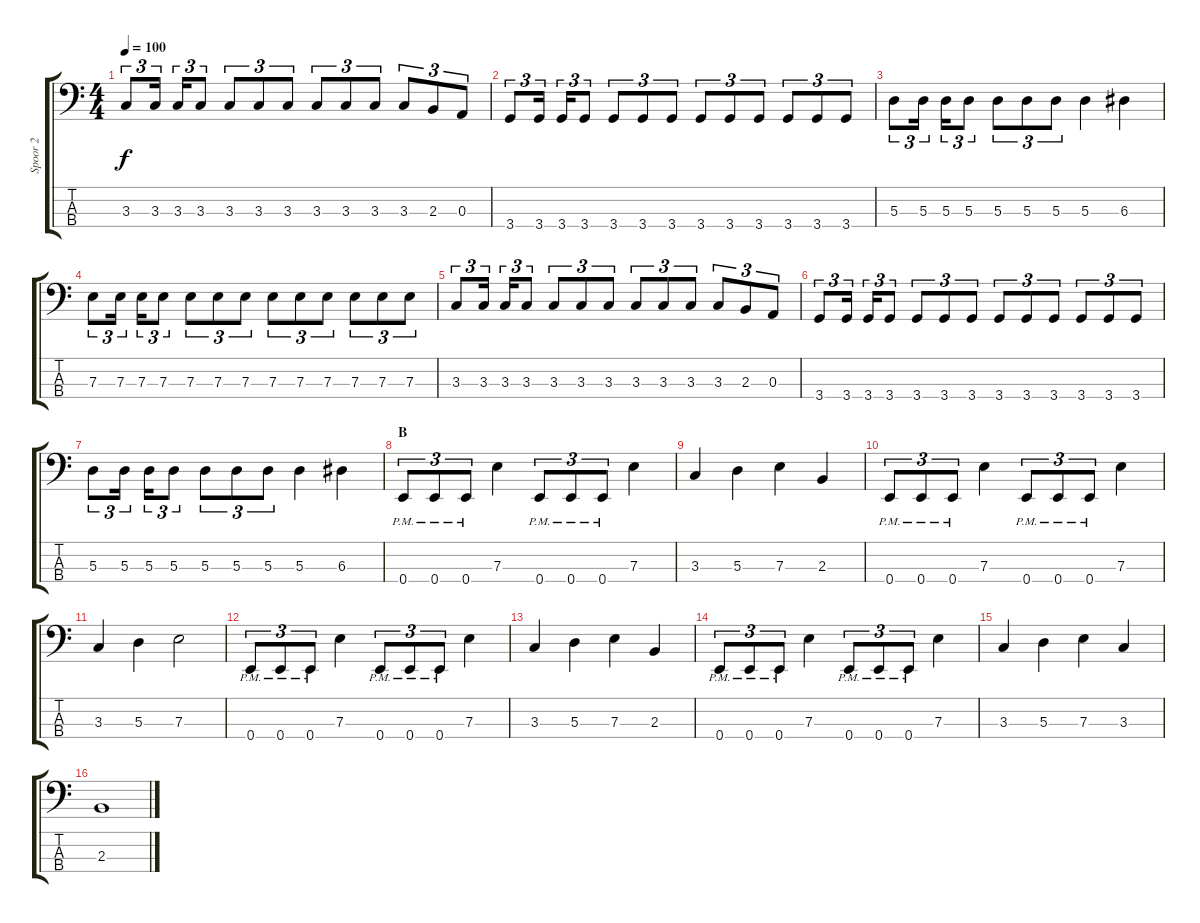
\track ("Spoor 2" "Spoor 2") {instrument slapbass2}
\staff {score tabs}
\tuning (G2 D2 A1 E1) {hide}
\ts (4 4)
\tempo 100
\clef f4
\ks c
3.3.8{tu (3 2) dy f} 3.3.16{tu (3 2)} 3.3.16{tu (3 2)} 3.3.8{tu (3 2)} 3.3.8{tu (3 2)} 3.3.8{tu (3 2)} 3.3.8{tu (3 2)} 3.3.8{tu (3 2)} 3.3.8{tu (3 2)} 3.3.8{tu (3 2)} 3.3.8{tu (3 2)} 2.3.8{tu (3 2)} 0.3.8{tu (3 2)} |
3.4.8{tu (3 2)} 3.4.16{tu (3 2)} 3.4.16{tu (3 2)} 3.4.8{tu (3 2)} 3.4.8{tu (3 2)} 3.4.8{tu (3 2)} 3.4.8{tu (3 2)} 3.4.8{tu (3 2)} 3.4.8{tu (3 2)} 3.4.8{tu (3 2)} 3.4.8{tu (3 2)} 3.4.8{tu (3 2)} 3.4.8{tu (3 2)} |
5.3.8{tu (3 2)} 5.3.16{tu (3 2)} 5.3.16{tu (3 2)} 5.3.8{tu (3 2)} 5.3.8{tu (3 2)} 5.3.8{tu (3 2)} 5.3.8{tu (3 2)} 5.3.4 6.3.4 |
7.3.8{tu (3 2)} 7.3.16{tu (3 2)} 7.3.16{tu (3 2)} 7.3.8{tu (3 2)} 7.3.8{tu (3 2)} 7.3.8{tu (3 2)} 7.3.8{tu (3 2)} 7.3.8{tu (3 2)} 7.3.8{tu (3 2)} 7.3.8{tu (3 2)} 7.3.8{tu (3 2)} 7.3.8{tu (3 2)} 7.3.8{tu (3 2)} |
3.3.8{tu (3 2)} 3.3.16{tu (3 2)} 3.3.16{tu (3 2)} 3.3.8{tu (3 2)} 3.3.8{tu (3 2)} 3.3.8{tu (3 2)} 3.3.8{tu (3 2)} 3.3.8{tu (3 2)} 3.3.8{tu (3 2)} 3.3.8{tu (3 2)} 3.3.8{tu (3 2)} 2.3.8{tu (3 2)} 0.3.8{tu (3 2)} |
3.4.8{tu (3 2)} 3.4.16{tu (3 2)} 3.4.16{tu (3 2)} 3.4.8{tu (3 2)} 3.4.8{tu (3 2)} 3.4.8{tu (3 2)} 3.4.8{tu (3 2)} 3.4.8{tu (3 2)} 3.4.8{tu (3 2)} 3.4.8{tu (3 2)} 3.4.8{tu (3 2)} 3.4.8{tu (3 2)} 3.4.8{tu (3 2)} |
5.3.8{tu (3 2)} 5.3.16{tu (3 2)} 5.3.16{tu (3 2)} 5.3.8{tu (3 2)} 5.3.8{tu (3 2)} 5.3.8{tu (3 2)} 5.3.8{tu (3 2)} 5.3.4 6.3.4 |
\section ("" "B")
0.4{pm}.8{tu (3 2)} 0.4{pm}.8{tu (3 2)} 0.4{pm}.8{tu (3 2)} 7.3.4 0.4{pm}.8{tu (3 2)} 0.4{pm}.8{tu (3 2)} 0.4{pm}.8{tu (3 2)} 7.3.4 |
3.3.4 5.3.4 7.3.4 2.3.4 |
0.4{pm}.8{tu (3 2)} 0.4{pm}.8{tu (3 2)} 0.4{pm}.8{tu (3 2)} 7.3.4 0.4{pm}.8{tu (3 2)} 0.4{pm}.8{tu (3 2)} 0.4{pm}.8{tu (3 2)} 7.3.4 |
3.3.4 5.3.4 7.3.2 |
0.4{pm}.8{tu (3 2)} 0.4{pm}.8{tu (3 2)} 0.4{pm}.8{tu (3 2)} 7.3.4 0.4{pm}.8{tu (3 2)} 0.4{pm}.8{tu (3 2)} 0.4{pm}.8{tu (3 2)} 7.3.4 |
3.3.4 5.3.4 7.3.4 2.3.4 |
0.4{pm}.8{tu (3 2)} 0.4{pm}.8{tu (3 2)} 0.4{pm}.8{tu (3 2)} 7.3.4 0.4{pm}.8{tu (3 2)} 0.4{pm}.8{tu (3 2)} 0.4{pm}.8{tu (3 2)} 7.3.4 |
3.3.4 5.3.4 7.3.4 3.3.4 |
2.3.1
